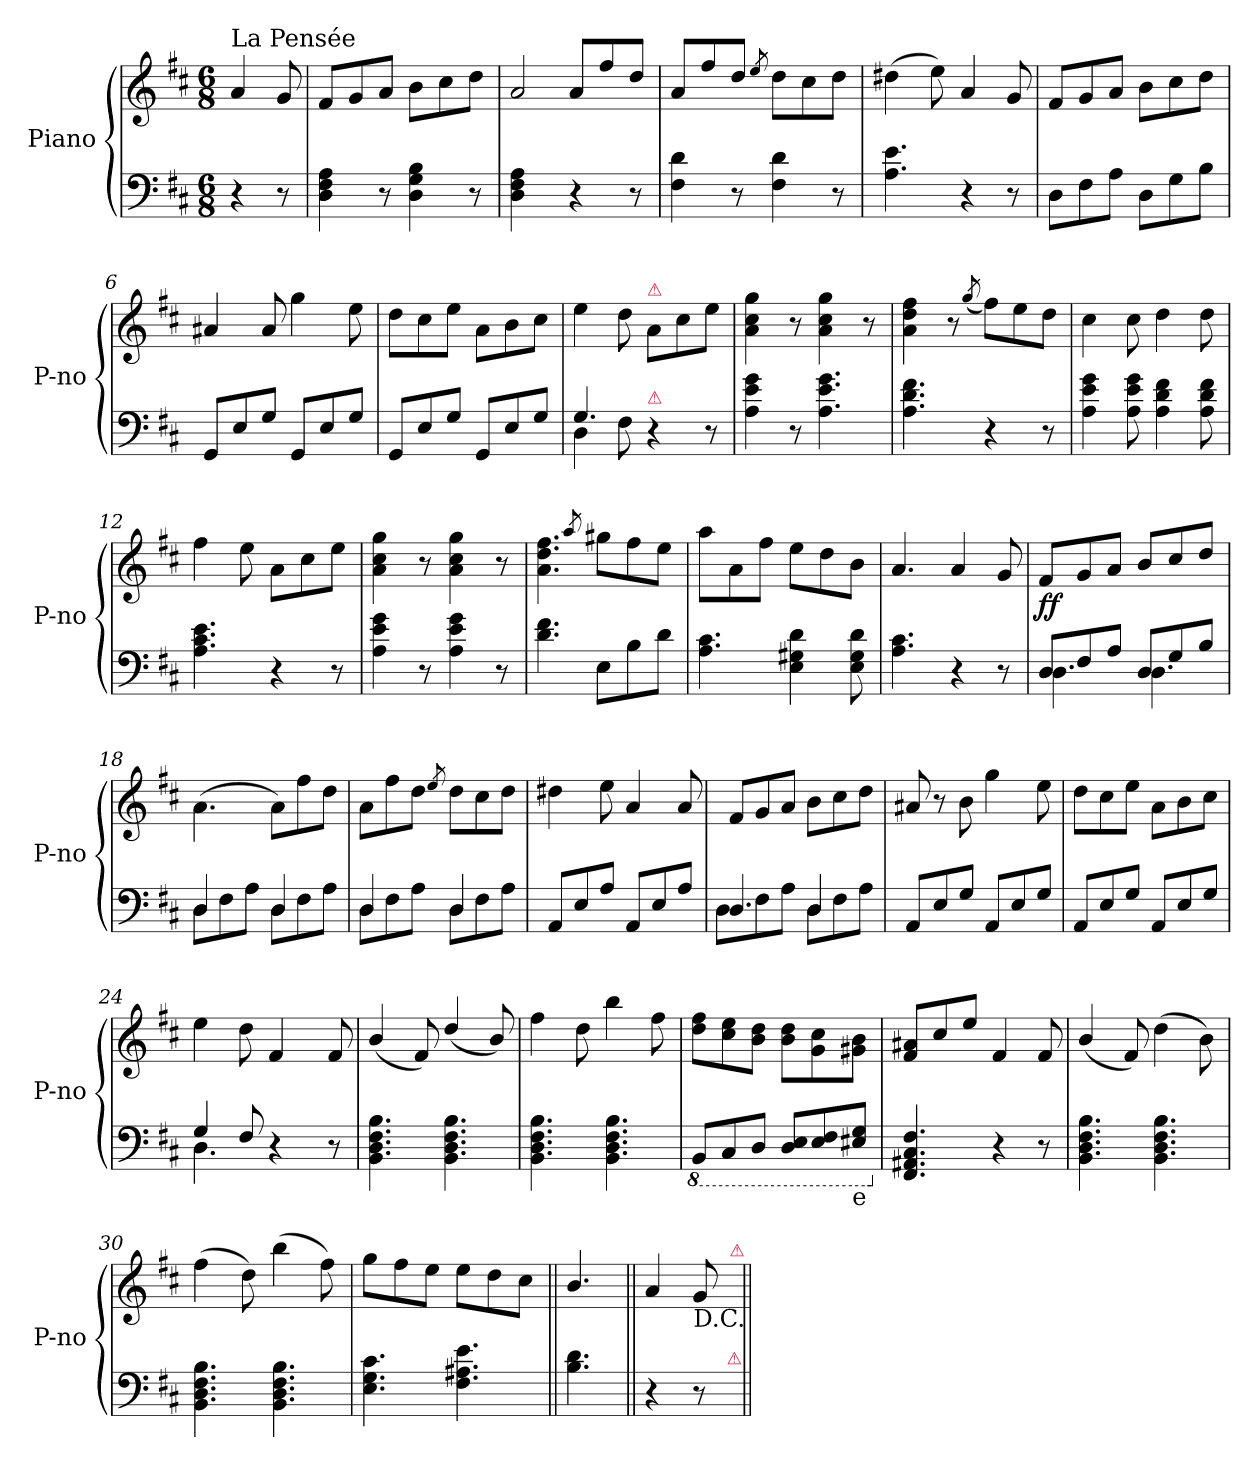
**kern	**kern	**dynam
*part1	*part1	*part1
*staff2	*staff1	*staff1/2
*I"Piano	*	*
*I'P-no	*	*
*clefF4	*clefG2	*
*k[f#c#]	*k[f#c#]	*
*M6/8	*M6/8	*
=	=	=
!	!LO:TX:a:t=La Pensée	!
4r	4a/	.
8r	8g/	.
=1	=1	=1
4D\ 4F#\ 4A\	8f#/L	.
.	8g/	.
8r	8a/J	.
4D\ 4G\ 4B\	8b\L	.
.	8cc#\	.
8r	8dd\J	.
=2	=2	=2
!LO:N:vis=4	!LO:N:vis=2	!
4.D\ 4.F#\ 4.A\	4.a/	.
4r	8a/L	.
.	8ff#/	.
8r	8dd/J	.
=3	=3	=3
4F#\ 4d\	8a/L	.
.	8ff#/	.
8r	8dd/J	.
.	8qee/	.
4F#\ 4d\	8dd\L	.
.	8cc#\	.
8r	8dd\J	.
=4	=4	=4
4.A\ 4.e\	(4dd#X\	.
.	8ee\)	.
4r	4a/	.
8r	8g/	.
=5	=5	=5
8D\L	8f#/L	.
8F#\	8g/	.
8A\J	8a/J	.
8D\L	8b\L	.
8G\	8cc#\	.
8B\J	8dd\J	.
=6	=6	=6
8GG/L	4a#X/	.
8E/	.	.
8G/J	8a#/	.
8GG/L	4gg\	.
8E/	.	.
8G/J	8ee\	.
=7	=7	=7
8GG/L	8dd\L	.
8E/	8cc#\	.
8G/J	8ee\J	.
8GG/L	8a\L	.
8E/	8b\	.
8G/J	8cc#\J	.
=8	=8	=8
!LO:N:vis=4	!	!
*^	*	*
4.G/	4D\	4ee\	.
.	8F#\	8dd\	.
!	!	!LO:TX:a:color=crimson:t=⚠	!
!LO:TX:a:color=crimson:t=⚠	!	!	!
4r	8ryy	8a\L	.
.	4ryy	8cc#\	.
8r	.	8ee\J	.
*v	*v	*	*
=9	=9	=9
4A\ 4e\ 4g\	4a\ 4cc#\ 4gg\	.
8r	8r	.
4.A\ 4.e\ 4.g\	4a\ 4cc#\ 4gg\	.
.	8r	.
=10	=10	=10
4.A\ 4.d\ 4.f#\	4a\ 4dd\ 4ff#\	.
.	8r	.
.	(8qgg/	.
4r	8ff#\L)	.
.	8ee\	.
8r	8dd\J	.
=11	=11	=11
4A\ 4e\ 4g\	4cc#\	.
8A\ 8e\ 8g\	8cc#\	.
4A\ 4d\ 4f#\	4dd\	.
8A\ 8d\ 8f#\	8dd\	.
=12	=12	=12
4.A\ 4.c#\ 4.e\	4ff#\	.
.	8ee\	.
4r	8a\L	.
.	8cc#\	.
8r	8ee\J	.
=13	=13	=13
4A\ 4e\ 4g\	4a\ 4cc#\ 4gg\	.
8r	8r	.
4A\ 4e\ 4g\	4a\ 4cc#\ 4gg\	.
8r	8r	.
=14	=14	=14
4.d\ 4.f#\	4.a\ 4.dd\ 4.ff#\	.
.	8qaa/	.
8E\L	8gg#X\L	.
8B\	8ff#\	.
8d\J	8ee\J	.
=15	=15	=15
4.A\ 4.c#\	8aa\L	.
.	8a\	.
.	8ff#\J	.
4E\ 4G#X\ 4d\	8ee\L	.
.	8dd\	.
8E\ 8G#\ 8d\	8b\J	.
=16	=16	=16
4.A\ 4.c#\	4.a/	.
4r	4a/	.
8r	8g/	.
=17	=17	=17
*^	*	*
8D/L	4.D\	8f#/L	ff
8F#/	.	8g/	.
8A/J	.	8a/J	.
8D/L	4.D\	8b/L	.
8G/	.	8cc#/	.
8B/J	.	8dd/J	.
=18	=18	=18	=18
!LO:N:vis=4	!	!	!
4.D/	8D\L	(4.a\	.
.	8F#\	.	.
.	8A\J	.	.
!LO:N:vis=4	!	!	!
4.D/	8D\L	8a\L)	.
.	8F#\	8ff#\	.
.	8A\J	8dd\J	.
=19	=19	=19	=19
!LO:N:vis=4	!	!	!
4.D/	8D\L	8a\L	.
.	8F#\	8ff#\	.
.	8A\J	8dd\J	.
.	.	8qee/	.
!LO:N:vis=4	!	!	!
4.D/	8D\L	8dd\L	.
.	8F#\	8cc#\	.
.	8A\J	8dd\J	.
*v	*v	*	*
=20	=20	=20
8AA/L	4dd#X\	.
8E/	.	.
8A/J	8ee\	.
8AA/L	4a/	.
8E/	.	.
8A/J	8a/	.
=21	=21	=21
!LO:N:vis=4	!	!
*^	*	*
4.D/	8D\L	8f#/L	.
.	8F#\	8g/	.
.	8A\J	8a/J	.
!LO:N:vis=4	!	!	!
4.D/	8D\L	8b\L	.
.	8F#\	8cc#\	.
.	8A\J	8dd\J	.
*v	*v	*	*
=22	=22	=22
8AA/L	8a#X/	.
8E/	8r	.
8G/J	8b\	.
8AA/L	4gg\	.
8E/	.	.
8G/J	8ee\	.
=23	=23	=23
8AA/L	8dd\L	.
8E/	8cc#\	.
8G/J	8ee\J	.
8AA/L	8a\L	.
8E/	8b\	.
8G/J	8cc#\J	.
=24	=24	=24
!LO:N:vis=4.	!	!
*^	*	*
4G/	4.D\	4ee\	.
8F#/	.	8dd\	.
4r	8ryy	4f#/	.
.	4ryy	.	.
8r	.	8f#/	.
*v	*v	*	*
=25	=25	=25
4.BB\ 4.D\ 4.F#\ 4.B\	(>4b/	.
.	8f#/)	.
4.BB\ 4.D\ 4.F#\ 4.B\	(>4dd/	.
.	8b/)	.
=26	=26	=26
4.BB\ 4.D\ 4.F#\ 4.B\	4ff#\	.
.	8dd\	.
4.BB\ 4.D\ 4.F#\ 4.B\	4bb\	.
.	8ff#\	.
=27	=27	=27
*8ba	*	*
8BBB/L	8dd\ 8ff#\L	.
8CC#/	8cc#\ 8ee\	.
8DD/J	8b\ 8dd\J	.
8DD/ 8EE/L	8b\ 8dd\L	.
8EE/ 8FF#/	8g\ 8cc#\	.
!LO:TX:b:t=e	!	!
8EE#X/ 8GG/J	8g#X\ 8b\J	.
=28	=28	=28
*X8ba	*	*
4.FF#/ 4.AA#X/ 4.C#/ 4.F#/	8f#/ 8a#X/L	.
.	8cc#/	.
.	8ee/J	.
4r	4f#/	.
8r	8f#/	.
=29	=29	=29
4.BB\ 4.D\ 4.F#\ 4.B\	(4b/	.
.	8f#/)	.
4.BB\ 4.D\ 4.F#\ 4.B\	(<4dd\	.
.	8b\)	.
=30	=30	=30
4.BB\ 4.D\ 4.F#\ 4.B\	(4ff#\	.
.	8dd\)	.
4.BB\ 4.D\ 4.F#\ 4.B\	(4bb\	.
.	8ff#\)	.
=31	=31	=31
4.E\ 4.G\ 4.c#\	8gg\L	.
.	8ff#\	.
.	8ee\J	.
4.F#\ 4.A#X\ 4.e\	8ee\L	.
.	8dd\	.
.	8cc#\J	.
=||	=||	=||
4.B\ 4.d\	4.b/	.
=32||	=32||	=32||
4r	4a/	.
!	!LO:TX:b:t=D.C.	!
8r	8g/	.
!	!LO:TX:a:color=crimson:t=⚠	!
!LO:TX:a:color=crimson:t=⚠	!	!
=||	=||	=||
*-	*-	*-
